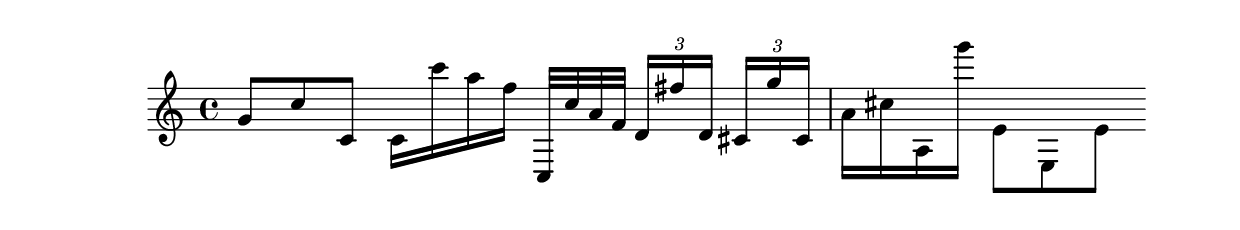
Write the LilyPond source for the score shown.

\version "1.5.68"
\header{
texidoc="
Beams should behave reasonably well, even under extreme circumstances.
Stems may be short, but noteheads should never touch the beam.  Note that
under normal circumstances, these beams would get knees here
Beam.auto-knee-gap was set to false.
"
}

extreme = \notes\relative c'' {
  \stemBoth
  [g8 c c,]
  [c16 c'' a f]
  \stemUp 
  [c,,32 c'' a f]

  %%%%%%%
  \stemBoth
  \times 2/3{[d16 fis' d,]} \times 2/3{[cis g'' cis,,]}
  a'16 cis a, g''' % Used to give a nice beam directed upwards.
  \stemBoth

  \transpose c' {
	  \stemDown [e'8 e e']
      }
}

\score {
  {
    % If we want to test extreme beams,
    % we should not have them auto-kneed
    \property Voice.Beam \override #'auto-knee-gap = ##f
    \extreme


    %% what does this test? --hwn
%{
    \property Voice.Beam \override #'slope-limit = #1000
    \extreme
    %}
  }
  \paper{
%    raggedright = ##t
    linewidth = -1
  }
}
